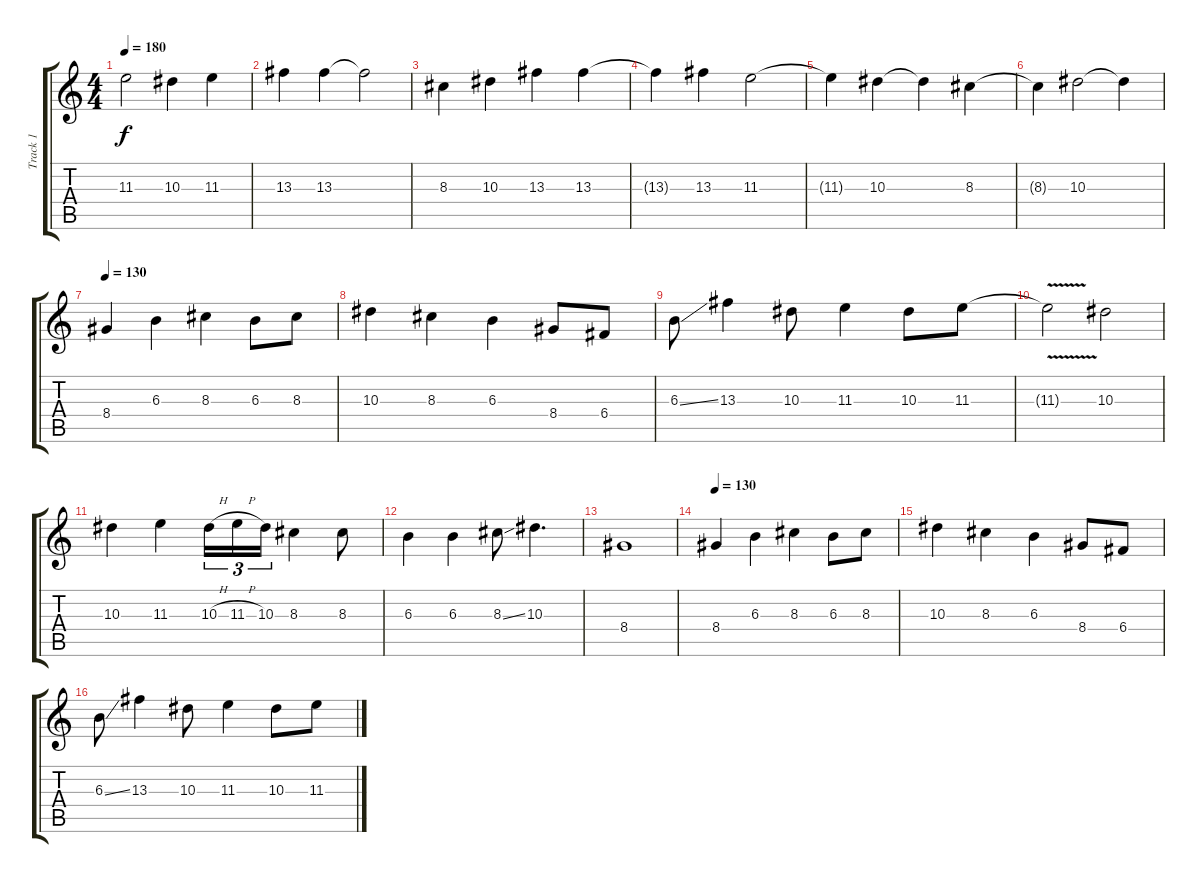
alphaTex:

\track ("Track 1" "Track 1") {instrument distortionguitar}
\staff {score tabs}
\tuning (D4 A3 F3 C3 G2 C2) {hide}
\ts (4 4)
\tempo 180
\clef g2
\ks c
11.3{t}.2{dy f} 10.3.4 11.3.4 |
13.3.4 13.3.4 13.3{t}.2 |
8.3.4 10.3.4 13.3.4 13.3.4 |
13.3{t}.4 13.3.4 11.3.2 |
11.3{t}.4 10.3.4 10.3{t}.4 8.3.4 |
8.3{t}.4 10.3.2 10.3{t}.4 |
\tempo 130
8.4.4 6.3.4 8.3.4 6.3.8 8.3.8 |
10.3.4 8.3.4 6.3.4 8.4.8 6.4.8 |
6.3{ss}.8 13.3.4 10.3.8 11.3.4 10.3.8 11.3.8 |
11.3{v t}.2 10.3.2 |
10.3.4 11.3.4 10.3{h}.16{tu (3 2)} 11.3{h}.16{tu (3 2)} 10.3.16{tu (3 2)} 8.3.4 8.3.8 |
6.3.4 6.3.4 8.3{ss}.8 10.3.4{d} |
8.4.1 |
\tempo 130
8.4.4 6.3.4 8.3.4 6.3.8 8.3.8 |
10.3.4 8.3.4 6.3.4 8.4.8 6.4.8 |
6.3{ss}.8 13.3.4 10.3.8 11.3.4 10.3.8 11.3.8
